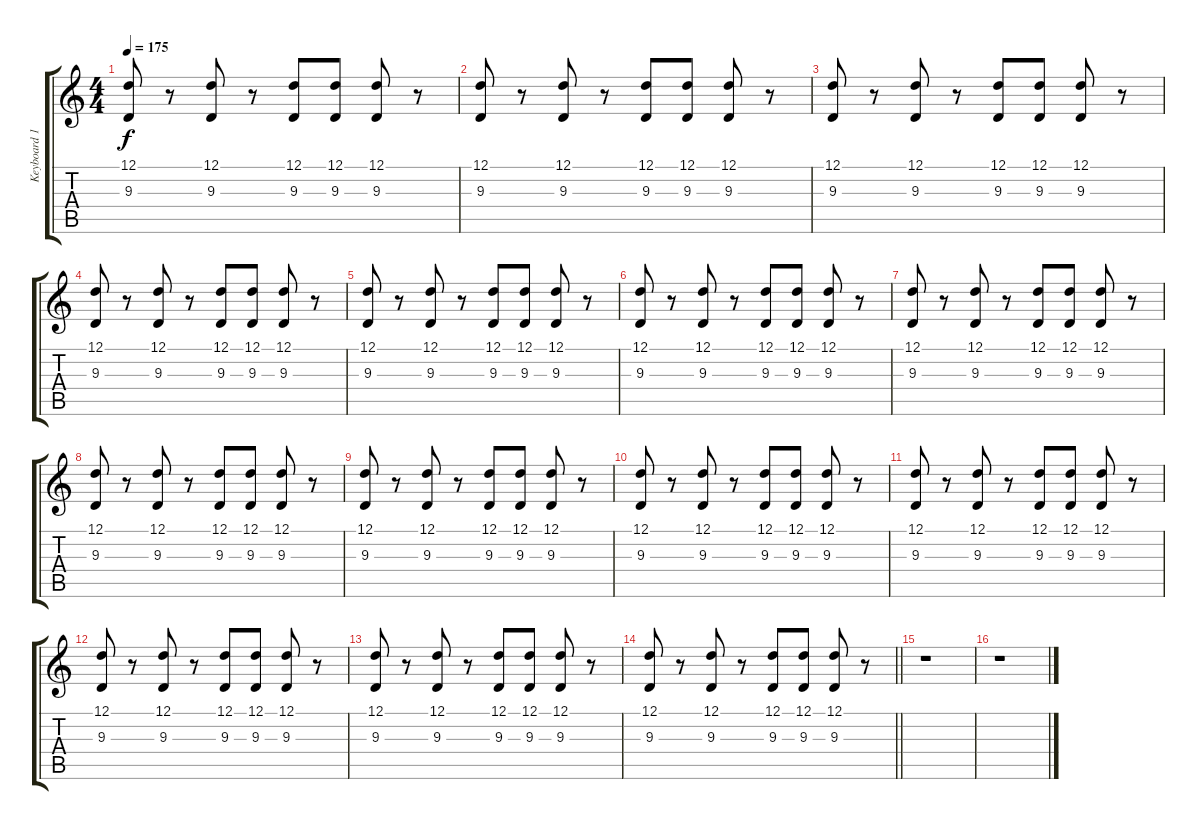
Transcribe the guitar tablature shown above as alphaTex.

\track ("Keyboard 1" "Keyboard 1") {instrument acousticgrandpiano}
\staff {score tabs}
\tuning (D4 A3 F3 C3 G2 D2) {hide}
\ts (4 4)
\tempo 175
\clef g2
\ks c
(12.1 9.3).8{dy f} r.8 (12.1 9.3).8 r.8 (12.1 9.3).8 (12.1 9.3).8 (12.1 9.3).8 r.8 |
(12.1 9.3).8 r.8 (12.1 9.3).8 r.8 (12.1 9.3).8 (12.1 9.3).8 (12.1 9.3).8 r.8 |
(12.1 9.3).8 r.8 (12.1 9.3).8 r.8 (12.1 9.3).8 (12.1 9.3).8 (12.1 9.3).8 r.8 |
(12.1 9.3).8 r.8 (12.1 9.3).8 r.8 (12.1 9.3).8 (12.1 9.3).8 (12.1 9.3).8 r.8 |
(12.1 9.3).8 r.8 (12.1 9.3).8 r.8 (12.1 9.3).8 (12.1 9.3).8 (12.1 9.3).8 r.8 |
(12.1 9.3).8 r.8 (12.1 9.3).8 r.8 (12.1 9.3).8 (12.1 9.3).8 (12.1 9.3).8 r.8 |
(12.1 9.3).8 r.8 (12.1 9.3).8 r.8 (12.1 9.3).8 (12.1 9.3).8 (12.1 9.3).8 r.8 |
(12.1 9.3).8 r.8 (12.1 9.3).8 r.8 (12.1 9.3).8 (12.1 9.3).8 (12.1 9.3).8 r.8 |
(12.1 9.3).8 r.8 (12.1 9.3).8 r.8 (12.1 9.3).8 (12.1 9.3).8 (12.1 9.3).8 r.8 |
(12.1 9.3).8 r.8 (12.1 9.3).8 r.8 (12.1 9.3).8 (12.1 9.3).8 (12.1 9.3).8 r.8 |
(12.1 9.3).8 r.8 (12.1 9.3).8 r.8 (12.1 9.3).8 (12.1 9.3).8 (12.1 9.3).8 r.8 |
(12.1 9.3).8 r.8 (12.1 9.3).8 r.8 (12.1 9.3).8 (12.1 9.3).8 (12.1 9.3).8 r.8 |
(12.1 9.3).8 r.8 (12.1 9.3).8 r.8 (12.1 9.3).8 (12.1 9.3).8 (12.1 9.3).8 r.8 |
\barLineRight lightlight
(12.1 9.3).8 r.8 (12.1 9.3).8 r.8 (12.1 9.3).8 (12.1 9.3).8 (12.1 9.3).8 r.8 |
r.1 |
r.1
